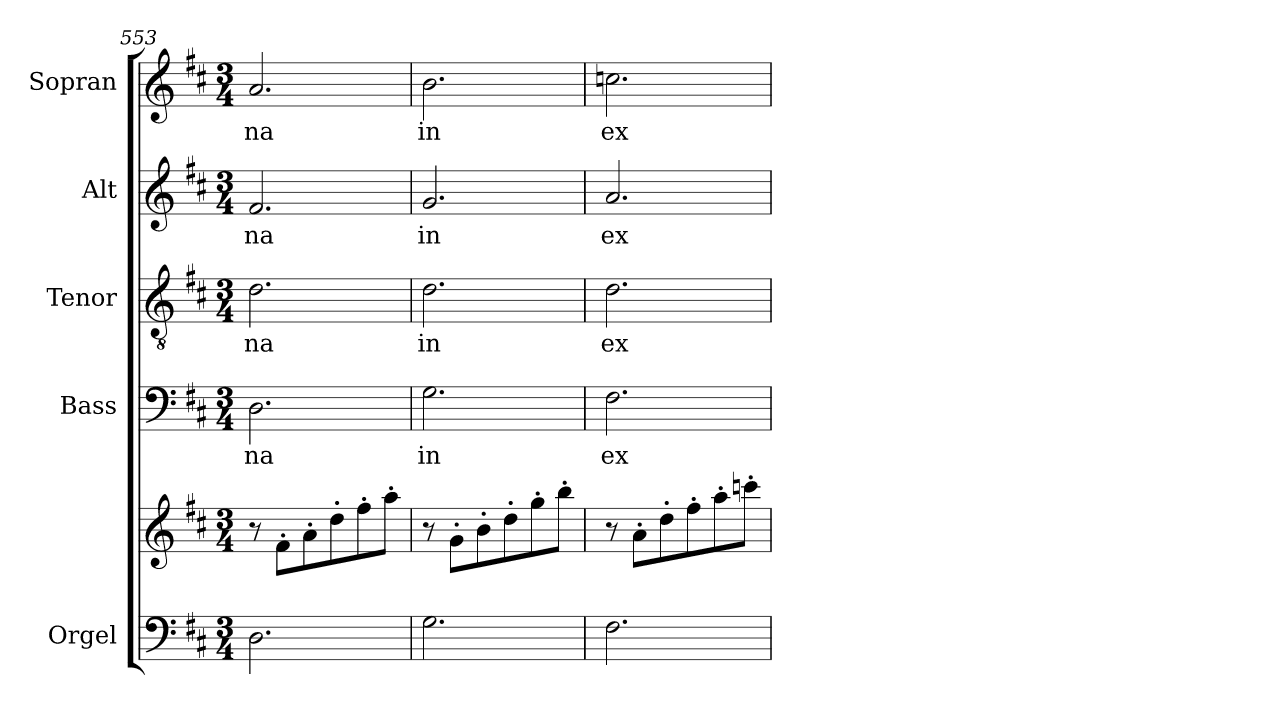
**kern	**kern	**kern	**text	**kern	**text	**kern	**text	**kern	**text
*part5	*part5	*part4	*part4	*part3	*part3	*part2	*part2	*part1	*part1
*staff6	*staff5	*staff4	*staff4	*staff3	*staff3	*staff2	*staff2	*staff1	*staff1
*I"Orgel	*	*I"Bass	*	*I"Tenor	*	*I"Alt	*	*I"Sopran	*
*I'Org.	*	*I'B.	*	*I'T.	*	*I'A.	*	*I'S.	*
*clefF4	*clefG2	*clefF4	*	*clefGv2	*	*clefG2	*	*clefG2	*
*k[f#c#]	*k[f#c#]	*k[f#c#]	*	*k[f#c#]	*	*k[f#c#]	*	*k[f#c#]	*
*D:	*D:	*D:	*	*D:	*	*D:	*	*D:	*
*M3/4	*M3/4	*M3/4	*	*M3/4	*	*M3/4	*	*M3/4	*
=553	=553	=553	=553	=553	=553	=553	=553	=553	=553
!	!	!	!LO:LY:b	!	!LO:LY:b	!	!LO:LY:b	!	!LO:LY:b
2.D\	8r	2.D\	-na	2.d\	-na	2.f#/	-na	2.a/	-na
.	8f#'>\L	.	.	.	.	.	.	.	.
.	8a'>\	.	.	.	.	.	.	.	.
.	8dd'>\	.	.	.	.	.	.	.	.
.	8ff#'>\	.	.	.	.	.	.	.	.
.	8aa'>\J	.	.	.	.	.	.	.	.
=554	=554	=554	=554	=554	=554	=554	=554	=554	=554
!	!	!	!LO:LY:b	!	!LO:LY:b	!	!LO:LY:b	!	!LO:LY:b
2.G\	8r	2.G\	in	2.d\	in	2.g/	in	2.b\	in
.	8g'>\L	.	.	.	.	.	.	.	.
.	8b'>\	.	.	.	.	.	.	.	.
.	8dd'>\	.	.	.	.	.	.	.	.
.	8gg'>\	.	.	.	.	.	.	.	.
.	8bb'>\J	.	.	.	.	.	.	.	.
=555	=555	=555	=555	=555	=555	=555	=555	=555	=555
!	!	!	!LO:LY:b	!	!LO:LY:b	!	!LO:LY:b	!	!LO:LY:b
2.F#\	8r	2.F#\	ex-	2.d\	ex-	2.a/	ex-	2.ccn\	ex-
.	8a'>\L	.	.	.	.	.	.	.	.
.	8dd'>\	.	.	.	.	.	.	.	.
.	8ff#'>\	.	.	.	.	.	.	.	.
.	8aa'>\	.	.	.	.	.	.	.	.
.	8cccn'>\J	.	.	.	.	.	.	.	.
=	=	=	=	=	=	=	=	=	=
*-	*-	*-	*-	*-	*-	*-	*-	*-	*-
